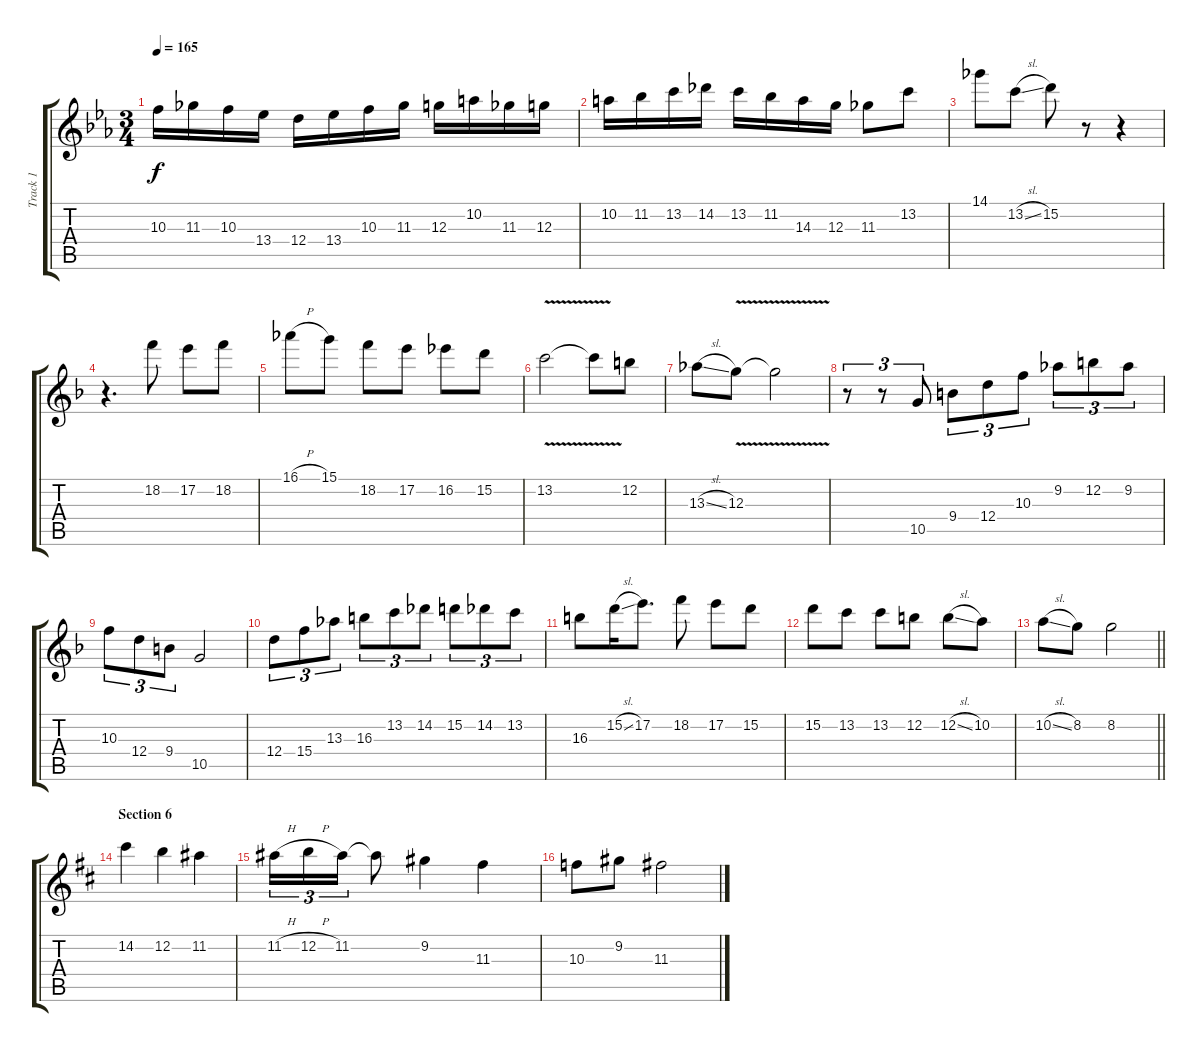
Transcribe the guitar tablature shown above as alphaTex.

\track ("Track 1" "Track 1") {instrument electricguitarjazz}
\staff {score tabs}
\tuning (E4 B3 G3 D3 A2 E2) {hide}
\ts (3 4)
\tempo 165
\clef g2
\ks eb
10.3.16{dy f} 11.3.16 10.3.16 13.4.16 12.4.16 13.4.16 10.3.16 11.3.16 12.3.16 10.2.16 11.3.16 12.3.16 |
10.2.16 11.2.16 13.2.16 14.2.16 13.2.16 11.2.16 14.3.16 12.3.16 11.3.8 13.2.8 |
14.1.8 13.2{sl}.8 15.2.8 r.8 r.4 |
\ks f
r.4{d} 18.2.8 17.2.8 18.2.8 |
16.1{h}.8 15.1.8 18.2.8 17.2.8 16.2.8 15.2.8 |
13.2{v}.2 13.2{t}.8 12.2.8 |
13.3{sl}.8 12.3{v}.8 12.3{t}.2 |
r.8{tu (3 2)} r.8{tu (3 2)} 10.5.8{tu (3 2)} 9.4.8{tu (3 2)} 12.4.8{tu (3 2)} 10.3.8{tu (3 2)} 9.2.8{tu (3 2)} 12.2.8{tu (3 2)} 9.2.8{tu (3 2)} |
10.3.8{tu (3 2)} 12.4.8{tu (3 2)} 9.4.8{tu (3 2)} 10.5.2 |
12.4.8{tu (3 2)} 15.4.8{tu (3 2)} 13.3.8{tu (3 2)} 16.3.8{tu (3 2)} 13.2.8{tu (3 2)} 14.2.8{tu (3 2)} 15.2.8{tu (3 2)} 14.2.8{tu (3 2)} 13.2.8{tu (3 2)} |
16.3.8 15.2{sl}.16 17.2.8{d} 18.2.8 17.2.8 15.2.8 |
15.2.8 13.2.8 13.2.8 12.2.8 12.2{sl}.8 10.2.8 |
\barLineRight lightlight
10.2{sl}.8 8.2.8 8.2.2 |
\section ("" "Section 6")
\ks d
14.2.4 12.2.4 11.2.4 |
11.2{h}.16{tu (3 2)} 12.2{h}.16{tu (3 2)} 11.2.16{tu (3 2)} 11.2{t}.8 9.2.4 11.3.4 |
10.3.8 9.2.8 11.3.2
